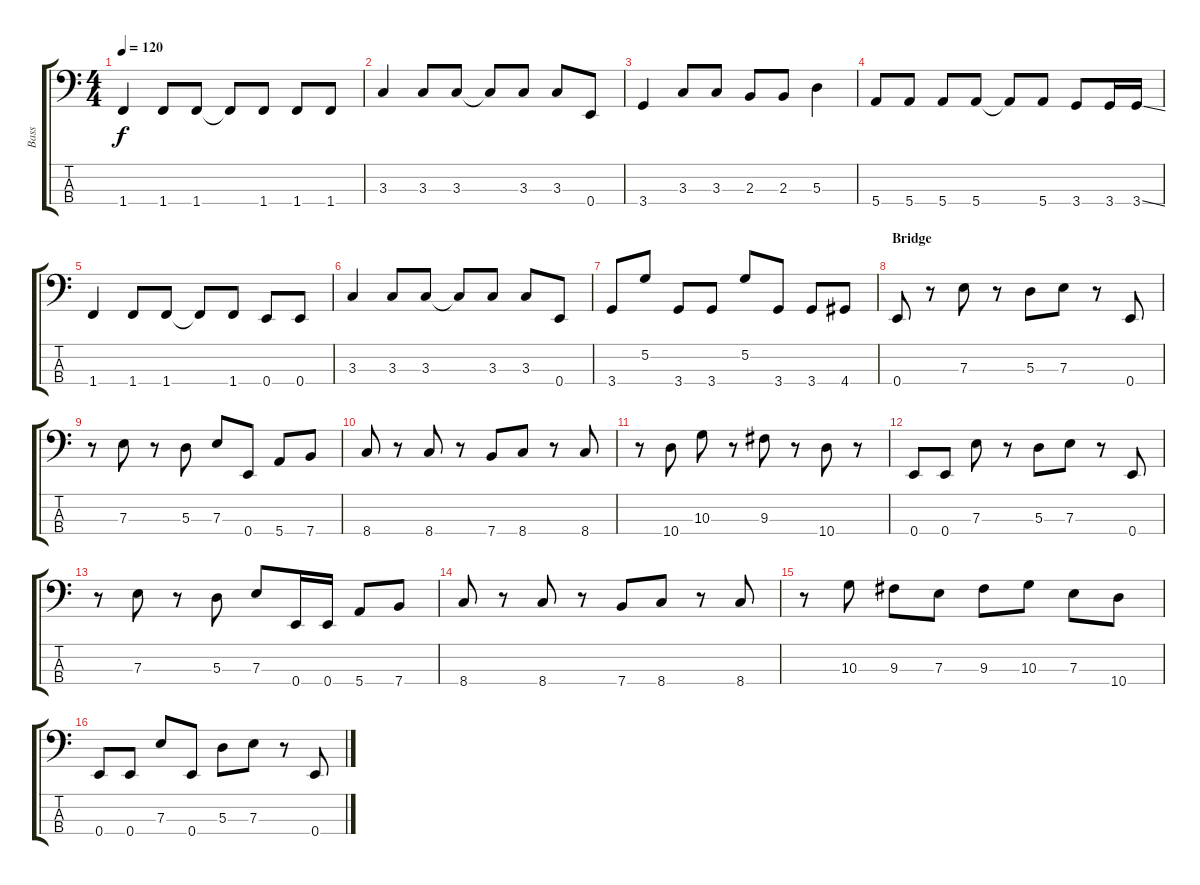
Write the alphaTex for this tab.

\track ("Bass" "Bass") {instrument electricbassfinger}
\staff {score tabs}
\tuning (G2 D2 A1 E1) {hide}
\ts (4 4)
\tempo 120
\clef f4
\ks c
1.4.4{dy f} 1.4.8 1.4.8 1.4{t}.8 1.4.8 1.4.8 1.4.8 |
3.3.4 3.3.8 3.3.8 3.3{t}.8 3.3.8 3.3.8 0.4.8 |
3.4.4 3.3.8 3.3.8 2.3.8 2.3.8 5.3.4 |
5.4.8 5.4.8 5.4.8 5.4.8 5.4{t}.8 5.4.8 3.4.8 3.4.16 3.4{ss}.16 |
1.4.4 1.4.8 1.4.8 1.4{t}.8 1.4.8 0.4.8 0.4.8 |
3.3.4 3.3.8 3.3.8 3.3{t}.8 3.3.8 3.3.8 0.4.8 |
3.4.8 5.2.8 3.4.8 3.4.8 5.2.8 3.4.8 3.4.8 4.4.8 |
\section ("" "Bridge")
0.4.8 r.8 7.3.8 r.8 5.3.8 7.3.8 r.8 0.4.8 |
r.8 7.3.8 r.8 5.3.8 7.3.8 0.4.8 5.4.8 7.4.8 |
8.4.8 r.8 8.4.8 r.8 7.4.8 8.4.8 r.8 8.4.8 |
r.8 10.4.8 10.3.8 r.8 9.3.8 r.8 10.4.8 r.8 |
0.4.8 0.4.8 7.3.8 r.8 5.3.8 7.3.8 r.8 0.4.8 |
r.8 7.3.8 r.8 5.3.8 7.3.8 0.4.16 0.4.16 5.4.8 7.4.8 |
8.4.8 r.8 8.4.8 r.8 7.4.8 8.4.8 r.8 8.4.8 |
r.8 10.3.8 9.3.8 7.3.8 9.3.8 10.3.8 7.3.8 10.4.8 |
0.4.8 0.4.8 7.3.8 0.4.8 5.3.8 7.3.8 r.8 0.4.8
